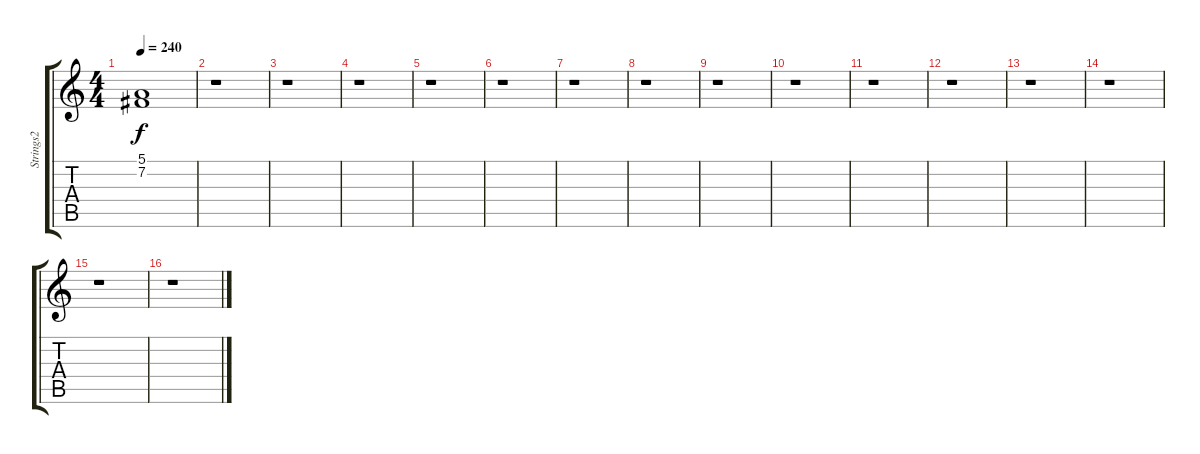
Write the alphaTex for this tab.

\track ("Strings2" "Strings2") {instrument stringensemble2}
\staff {score tabs}
\tuning (E4 B3 G3 D3 A2 E2) {hide}
\ts (4 4)
\tempo 240
\clef g2
\ks c
(5.1{t} 7.2{t}).1{dy f} |
r.1 |
r.1 |
r.1 |
r.1 |
r.1 |
r.1 |
r.1 |
r.1 |
r.1 |
r.1 |
r.1 |
r.1 |
r.1 |
r.1 |
r.1
